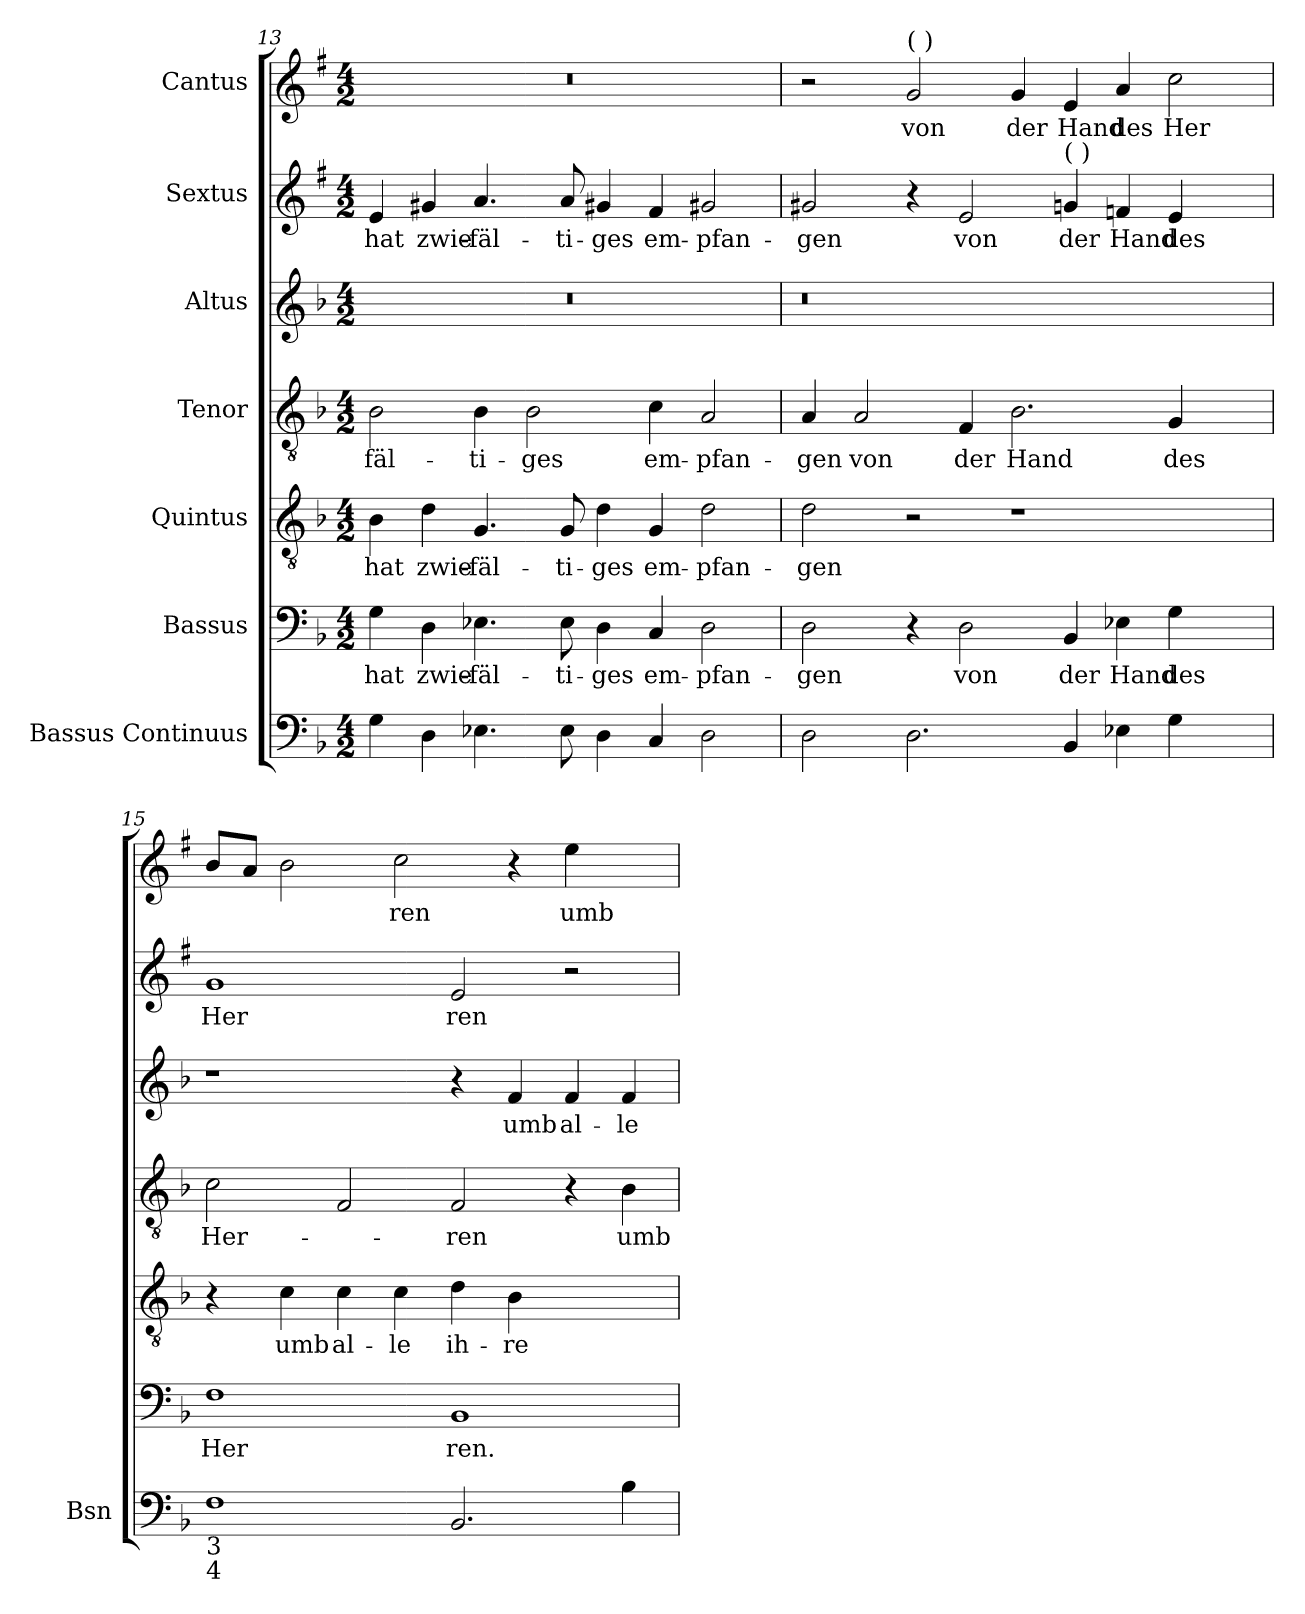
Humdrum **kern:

**kern	**kern	**text	**kern	**text	**kern	**text	**kern	**text	**kern	**text	**kern	**text
*part7	*part6	*part6	*part5	*part5	*part4	*part4	*part3	*part3	*part2	*part2	*part1	*part1
*staff7	*staff6	*staff6	*staff5	*staff5	*staff4	*staff4	*staff3	*staff3	*staff2	*staff2	*staff1	*staff1
*I"Bassus Continuus	*I"Bassus	*	*I"Quintus	*	*I"Tenor	*	*I"Altus	*	*I"Sextus	*	*I"Cantus	*
*I'Bsn	*	*	*	*	*	*	*	*	*	*	*	*
!!LO:LB:g=z
*clefF4	*clefF4	*	*clefGv2	*	*clefGv2	*	*clefG2	*	*clefG2	*	*clefG2	*
*	*	*	*	*	*	*	*	*	*ITrd1c2	*	*ITrd1c2	*
*k[b-]	*k[b-]	*	*k[b-]	*	*k[b-]	*	*k[b-]	*	*k[b-]	*	*k[b-]	*
*F:	*F:	*	*F:	*	*F:	*	*F:	*	*F:	*	*F:	*
*M4/2	*M4/2	*	*M4/2	*	*M4/2	*	*M4/2	*	*M4/2	*	*M4/2	*
=13	=13	=13	=13	=13	=13	=13	=13	=13	=13	=13	=13	=13
!	!	!LO:LY:b	!	!LO:LY:b	!	!LO:LY:b	!	!	!	!LO:LY:b	!	!
4G	4G	hat	4B-	hat	2B-	-fäl-	0r	.	4d	hat	0r	.
!	!	!LO:LY:b	!	!LO:LY:b	!	!	!	!	!	!LO:LY:b	!	!
4D	4D	zwie-	4d	zwie-	.	.	.	.	4f#X	zwie-	.	.
!	!	!LO:LY:b	!	!LO:LY:b	!	!LO:LY:b	!	!	!	!LO:LY:b	!	!
4.E-X	4.E-X	-fäl-	4.G	-fäl-	4B-	-ti-	.	.	4.g	-fäl-	.	.
!	!	!	!	!	!	!LO:LY:b	!	!	!	!	!	!
.	.	.	.	.	2B-	-ges	.	.	.	.	.	.
!	!	!LO:LY:b	!	!LO:LY:b	!	!	!	!	!	!LO:LY:b	!	!
8E-	8E-	-ti-	8G	-ti-	.	.	.	.	8g	-ti-	.	.
!	!	!LO:LY:b	!	!LO:LY:b	!	!	!	!	!	!LO:LY:b	!	!
4D	4D	-ges	4d	-ges	.	.	.	.	4f#X	-ges	.	.
!	!	!LO:LY:b	!	!LO:LY:b	!	!LO:LY:b	!	!	!	!LO:LY:b	!	!
4C	4C	em-	4G	em-	4c	em-	.	.	4e	em-	.	.
!	!	!LO:LY:b	!	!LO:LY:b	!	!LO:LY:b	!	!	!	!LO:LY:b	!	!
2D	2D	-pfan-	2d	-pfan-	2A	-pfan-	.	.	2f#X	-pfan-	.	.
=14	=14	=14	=14	=14	=14	=14	=14	=14	=14	=14	=14	=14
!	!	!LO:LY:b	!	!LO:LY:b	!	!LO:LY:b	!	!	!	!LO:LY:b	!	!
2D	2D	-gen	2d	-gen	4A	-gen	0r	.	2f#	-gen	2r	.
!	!	!	!	!	!	!LO:LY:b	!	!	!	!	!	!
.	.	.	.	.	2A	von	.	.	.	.	.	.
!	!	!	!	!	!	!	!	!	!	!	!LO:TX:a:t=(  )	!
!	!	!	!	!	!	!	!	!	!	!	!	!LO:LY:b
2.D	4r	.	2r	.	.	.	.	.	4r	.	2f	von
!	!	!LO:LY:b	!	!	!	!LO:LY:b	!	!	!	!LO:LY:b	!	!
.	2D	von	.	.	4F	der	.	.	2d	von	.	.
!	!	!	!	!	!	!LO:LY:b	!	!	!	!	!	!LO:LY:b
.	.	.	1r	.	2.B-	Hand	.	.	.	.	4f	der
!	!	!	!	!	!	!	!	!	!LO:TX:a:t=(  )	!	!	!
!	!	!LO:LY:b	!	!	!	!	!	!	!	!LO:LY:b	!	!LO:LY:b
4BB-	4BB-	der	.	.	.	.	.	.	4f	der	4d	Hand
!	!	!LO:LY:b	!	!	!	!	!	!	!	!LO:LY:b	!	!LO:LY:b
4E-X	4E-X	Hand	.	.	.	.	.	.	4e-X	Hand	4g	des
!	!	!LO:LY:b	!	!	!	!LO:LY:b	!	!	!	!LO:LY:b	!	!LO:LY:b
4G	4G	des	.	.	4G	des	.	.	4d	des	2b-	Her
4ryy	4ryy	.	4ryy	.	4ryy	.	4ryy	.	4ryy	.	.	.
=15	=15	=15	=15	=15	=15	=15	=15	=15	=15	=15	=15	=15
!LO:TX:b:t=3	!	!	!	!	!	!	!	!	!	!	!	!
!LO:TX:b:t=4	!	!	!	!	!	!	!	!	!	!	!	!
!	!	!LO:LY:b	!	!	!	!LO:LY:b	!	!	!	!LO:LY:b	!	!
1F	1F	Her	4r	.	2c	Her-	1r	.	1f	Her	8aL	.
.	.	.	.	.	.	.	.	.	.	.	8gJ	.
!	!	!	!	!LO:LY:b	!	!	!	!	!	!	!	!
.	.	.	4c	umb	.	.	.	.	.	.	2a	.
!	!	!	!	!LO:LY:b	!	!	!	!	!	!	!	!
.	.	.	4c	al-	2F	.	.	.	.	.	.	.
!	!	!	!	!LO:LY:b	!	!	!	!	!	!	!	!LO:LY:b
.	.	.	4c	-le	.	.	.	.	.	.	2b-	ren
!	!	!LO:LY:b	!	!LO:LY:b	!	!LO:LY:b	!	!	!	!LO:LY:b	!	!
2.BB-	1BB-	ren.	4d	ih-	2F	-ren	4r	.	2d	ren	.	.
!	!	!	!	!LO:LY:b	!	!	!	!LO:LY:b	!	!	!	!
.	.	.	4B-	-re	.	.	4f	umb	.	.	4r	.
!	!	!	!	!LO:LY:b	!	!	!	!LO:LY:b	!	!	!	!LO:LY:b
.	.	.	[2dyy	Sün	4r	.	4f	al-	2r	.	4dd	umb
!	!	!	!	!	!	!LO:LY:b	!	!LO:LY:b	!	!	!	!
4B-	.	.	.	.	4B-	umb	4f	-le	.	.	4ryy	.
=	=	=	=	=	=	=	=	=	=	=	=	=
*-	*-	*-	*-	*-	*-	*-	*-	*-	*-	*-	*-	*-
